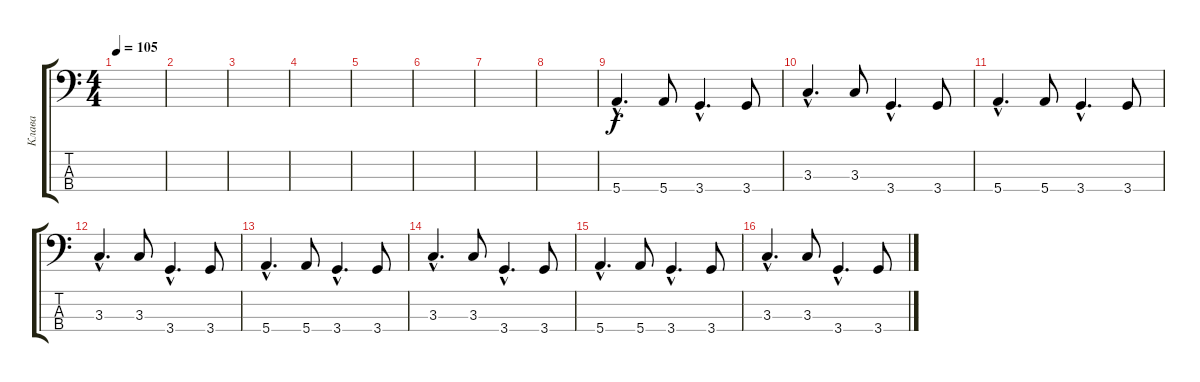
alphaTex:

\track ("Клава" "Клава") {instrument electricbasspick}
\staff {score tabs}
\tuning (G2 D2 A1 E1) {hide}
\ts (4 4)
\tempo 105
\clef f4
\ks c
|
|
|
|
|
|
|
|
5.4{hac}.4{d} 5.4.8 3.4{hac}.4{d} 3.4.8 |
3.3{hac}.4{d} 3.3.8 3.4{hac}.4{d} 3.4.8 |
5.4{hac}.4{d} 5.4.8 3.4{hac}.4{d} 3.4.8 |
3.3{hac}.4{d} 3.3.8 3.4{hac}.4{d} 3.4.8 |
5.4{hac}.4{d} 5.4.8 3.4{hac}.4{d} 3.4.8 |
3.3{hac}.4{d} 3.3.8 3.4{hac}.4{d} 3.4.8 |
5.4{hac}.4{d} 5.4.8 3.4{hac}.4{d} 3.4.8 |
3.3{hac}.4{d} 3.3.8 3.4{hac}.4{d} 3.4.8
